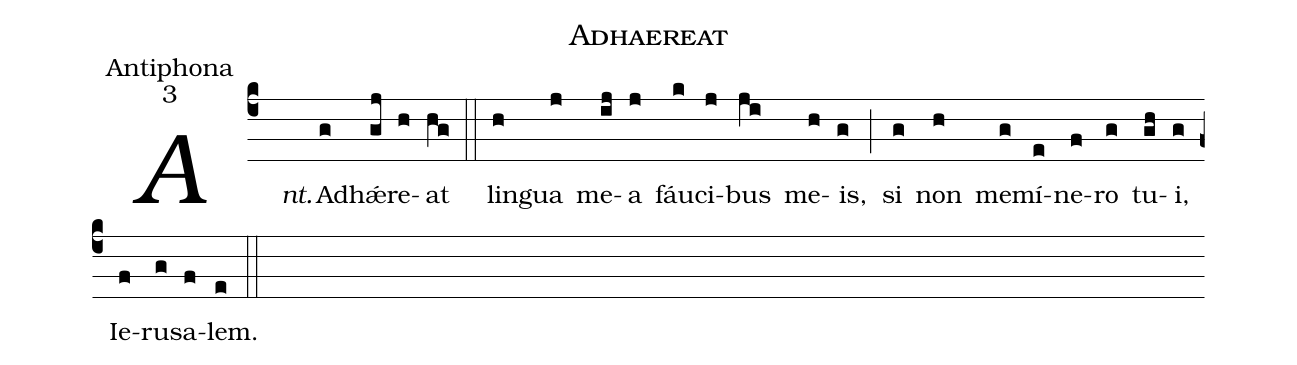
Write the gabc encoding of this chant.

name:Adhaereat;
office-part:Antiphona;
mode:3;
%%
(c4) <i>Ant.</i>() Ad(g)h{<sp>'ae</sp>}(gj)re(h)at(hg) (::)
lin(h)gua(j) me(ij)a(j) fáu(k)ci(j)bus(ji) me(h)is,(g) (;) si(g) non(h) me(g)mí(e)ne(f)ro(g) tu(gh)i,(g) Ie(f)ru(g)sa(f)lem.(e) (::)
